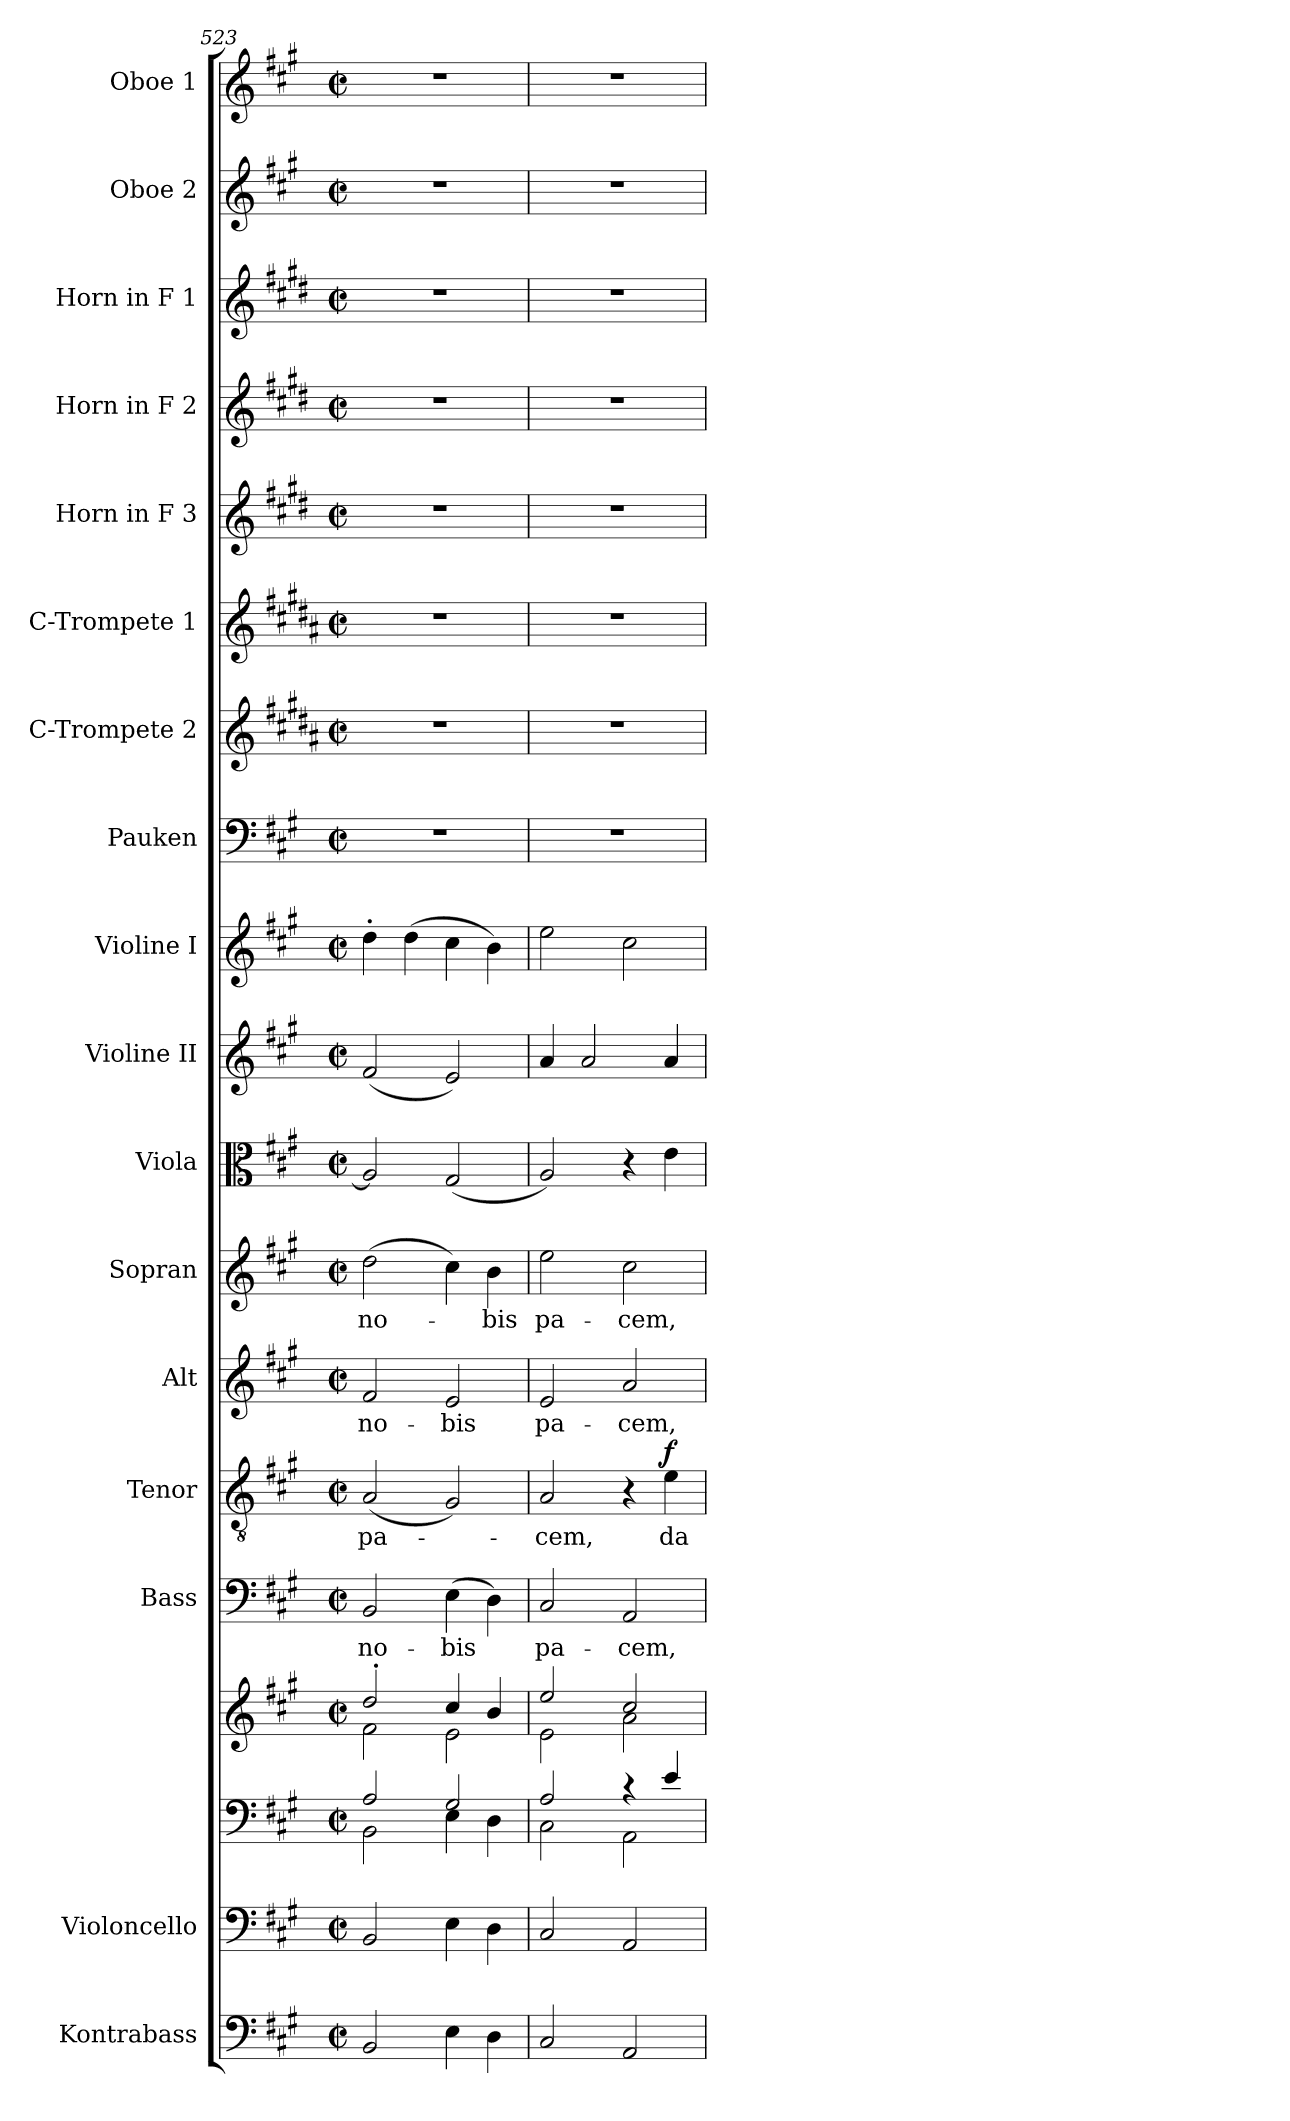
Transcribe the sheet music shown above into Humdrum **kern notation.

**kern	**kern	**kern	**kern	**kern	**text	**kern	**text	**dynam	**kern	**text	**kern	**text	**kern	**kern	**kern	**kern	**kern	**kern	**kern	**kern	**kern	**kern	**kern
*part18	*part17	*part16	*part16	*part15	*part15	*part14	*part14	*part14	*part13	*part13	*part12	*part12	*part11	*part10	*part9	*part8	*part7	*part6	*part5	*part4	*part3	*part2	*part1
*staff19	*staff18	*staff17	*staff16	*staff15	*staff15	*staff14	*staff14	*staff14	*staff13	*staff13	*staff12	*staff12	*staff11	*staff10	*staff9	*staff8	*staff7	*staff6	*staff5	*staff4	*staff3	*staff2	*staff1
*I"Kontrabass	*I"Violoncello	*	*	*I"Bass	*	*I"Tenor	*	*	*I"Alt	*	*I"Sopran	*	*I"Viola	*I"Violine II	*I"Violine I	*I"Pauken	*I"C-Trompete 2	*I"C-Trompete 1	*I"Horn in F 3	*I"Horn in F 2	*I"Horn in F 1	*I"Oboe 2	*I"Oboe 1
*I'Kb.	*I'Vc.	*	*	*I'B.	*	*I'T.	*	*	*I'A.	*	*I'S.	*	*I'Vla.	*I'Vl. II	*I'Vl. I	*I'Pk.	*I'C Trp. 2	*I'C Trp. 1	*	*	*	*I'Ob. 2	*I'Ob. 1
*clefF4	*clefF4	*clefF4	*clefG2	*clefF4	*	*clefGv2	*	*	*clefG2	*	*clefG2	*	*clefC3	*clefG2	*clefG2	*clefF4	*clefG2	*clefG2	*clefG2	*clefG2	*clefG2	*clefG2	*clefG2
*ITrd7c12	*	*	*	*	*	*	*	*	*	*	*	*	*	*	*	*	*ITrd1c2	*ITrd1c2	*ITrd4c7	*ITrd4c7	*ITrd4c7	*	*
*k[f#c#g#]	*k[f#c#g#]	*k[f#c#g#]	*k[f#c#g#]	*k[f#c#g#]	*	*k[f#c#g#]	*	*	*k[f#c#g#]	*	*k[f#c#g#]	*	*k[f#c#g#]	*k[f#c#g#]	*k[f#c#g#]	*k[f#c#g#]	*k[f#c#g#]	*k[f#c#g#]	*k[f#c#g#]	*k[f#c#g#]	*k[f#c#g#]	*k[f#c#g#]	*k[f#c#g#]
*A:	*A:	*A:	*A:	*A:	*	*A:	*	*	*A:	*	*A:	*	*A:	*A:	*A:	*A:	*A:	*A:	*A:	*A:	*A:	*A:	*A:
*M2/2	*M2/2	*M2/2	*M2/2	*M2/2	*	*M2/2	*	*	*M2/2	*	*M2/2	*	*M2/2	*M2/2	*M2/2	*M2/2	*M2/2	*M2/2	*M2/2	*M2/2	*M2/2	*M2/2	*M2/2
*met(c|)	*met(c|)	*met(c|)	*met(c|)	*met(c|)	*	*met(c|)	*	*	*met(c|)	*	*met(c|)	*	*met(c|)	*met(c|)	*met(c|)	*met(c|)	*met(c|)	*met(c|)	*met(c|)	*met(c|)	*met(c|)	*met(c|)	*met(c|)
=523	=523	=523	=523	=523	=523	=523	=523	=523	=523	=523	=523	=523	=523	=523	=523	=523	=523	=523	=523	=523	=523	=523	=523
*	*	*^	*^	*	*	*	*	*	*	*	*	*	*	*	*	*	*	*	*	*	*	*	*
!	!	!	!	!	!	!	!LO:LY:b	!	!LO:LY:b	!	!	!LO:LY:b	!	!LO:LY:b	!	!	!	!	!	!	!	!	!	!	!
2BBB/	2BB/	2A/	2BB\	2dd'</	2f#\	2BB/	no-	(<2A/	pa-	.	2f#/	no-	(>2dd\	no-	2A/]	(<2f#/	4dd'>\	1r	1r	1r	1r	1r	1r	1r	1r
.	.	.	.	.	.	.	.	.	.	.	.	.	.	.	.	.	(>4dd\	.	.	.	.	.	.	.	.
!	!	!	!	!	!	!	!LO:LY:b	!	!	!	!	!LO:LY:b	!	!	!	!	!	!	!	!	!	!	!	!	!
4EE\	4E\	2G#/	4E\	4cc#/	2e\	(>4E\	-bis	2G#/)	.	.	2e/	-bis	4cc#\)	.	(<2G#/	2e/)	4cc#\	.	.	.	.	.	.	.	.
!	!	!	!	!	!	!	!	!	!	!	!	!	!	!LO:LY:b	!	!	!	!	!	!	!	!	!	!	!
4DD\	4D\	.	4D\	4b/	.	4D\)	.	.	.	.	.	.	4b\	-bis	.	.	4b\)	.	.	.	.	.	.	.	.
=524	=524	=524	=524	=524	=524	=524	=524	=524	=524	=524	=524	=524	=524	=524	=524	=524	=524	=524	=524	=524	=524	=524	=524	=524	=524
!	!	!	!	!	!	!	!LO:LY:b	!	!LO:LY:b	!	!	!LO:LY:b	!	!LO:LY:b	!	!	!	!	!	!	!	!	!	!	!
2CC#/	2C#/	2A/	2C#\	2ee/	2e\	2C#/	pa-	2A/	-cem,	.	2e/	pa-	2ee\	pa-	2A/)	4a/	2ee\	1r	1r	1r	1r	1r	1r	1r	1r
.	.	.	.	.	.	.	.	.	.	.	.	.	.	.	.	2a/	.	.	.	.	.	.	.	.	.
!	!	!	!	!	!	!	!LO:LY:b	!	!	!	!	!LO:LY:b	!	!LO:LY:b	!	!	!	!	!	!	!	!	!	!	!
2AAA/	2AA/	4rc	2AA\	2cc#/	2a\	2AA/	-cem,	4r	.	.	2a/	-cem,	2cc#\	-cem,	4r	.	2cc#\	.	.	.	.	.	.	.	.
!	!	!	!	!	!	!	!	!	!LO:LY:b	!LO:DY:a	!	!	!	!	!	!	!	!	!	!	!	!	!	!	!
.	.	4e/	.	.	.	.	.	4e\	da	f	.	.	.	.	4e\	4a/	.	.	.	.	.	.	.	.	.
*	*	*v	*v	*	*	*	*	*	*	*	*	*	*	*	*	*	*	*	*	*	*	*	*	*	*
*	*	*	*v	*v	*	*	*	*	*	*	*	*	*	*	*	*	*	*	*	*	*	*	*	*
=	=	=	=	=	=	=	=	=	=	=	=	=	=	=	=	=	=	=	=	=	=	=	=
*-	*-	*-	*-	*-	*-	*-	*-	*-	*-	*-	*-	*-	*-	*-	*-	*-	*-	*-	*-	*-	*-	*-	*-
